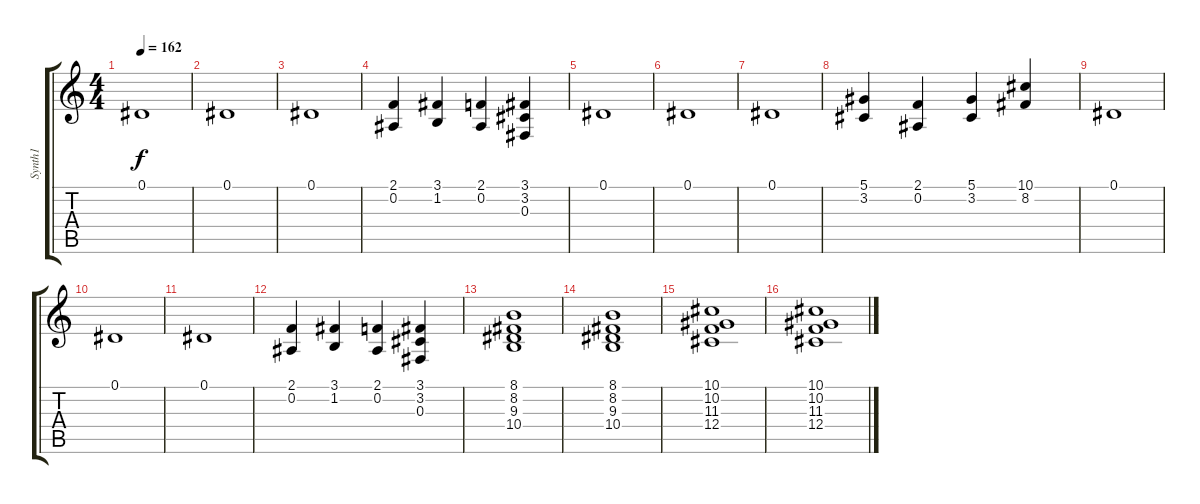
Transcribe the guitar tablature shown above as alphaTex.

\track ("Synth1" "Synth1") {instrument stringensemble1}
\staff {score tabs}
\tuning (Eb4 Bb3 Gb3 Db3 Ab2 Eb2) {hide}
\ts (4 4)
\tempo 162
\clef g2
\ks c
0.1.1{dy f} |
0.1.1 |
0.1.1 |
(2.1 0.2).4 (3.1 1.2).4 (2.1 0.2).4 (3.1 3.2 0.3).4 |
0.1.1 |
0.1.1 |
0.1.1 |
(5.1 3.2).4 (2.1 0.2).4 (5.1 3.2).4 (10.1 8.2).4 |
0.1.1 |
0.1.1 |
0.1.1 |
(2.1 0.2).4 (3.1 1.2).4 (2.1 0.2).4 (3.1 3.2 0.3).4 |
(8.1 8.2 9.3 10.4).1 |
(8.1 8.2 9.3 10.4).1 |
(10.1 10.2 11.3 12.4).1 |
(10.1 10.2 11.3 12.4).1
